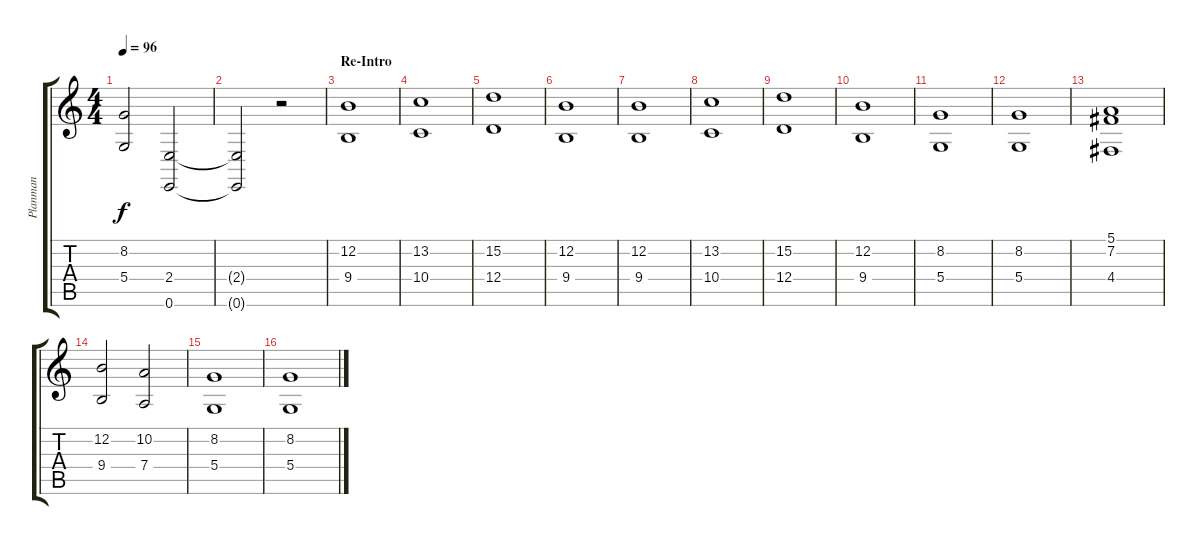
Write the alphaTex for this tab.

\track ("Planman" "Planman") {instrument stringensemble1}
\staff {score tabs}
\tuning (E4 B3 G3 D3 A2 E2) {hide}
\ts (4 4)
\tempo 96
\clef g2
\ks c
(8.2{t} 5.4{t}).2{dy f} (2.4 0.6).2 |
(2.4{t} 0.6{t}).2 r.2 |
\section ("" "Re-Intro")
(12.2 9.4).1 |
(13.2 10.4).1 |
(15.2 12.4).1 |
(12.2 9.4).1 |
(12.2 9.4).1 |
(13.2 10.4).1 |
(15.2 12.4).1 |
(12.2 9.4).1 |
(8.2 5.4).1 |
(8.2 5.4).1 |
(5.1 7.2 4.4).1 |
(12.2 9.4).2 (10.2 7.4).2 |
(8.2 5.4).1 |
(8.2 5.4).1
